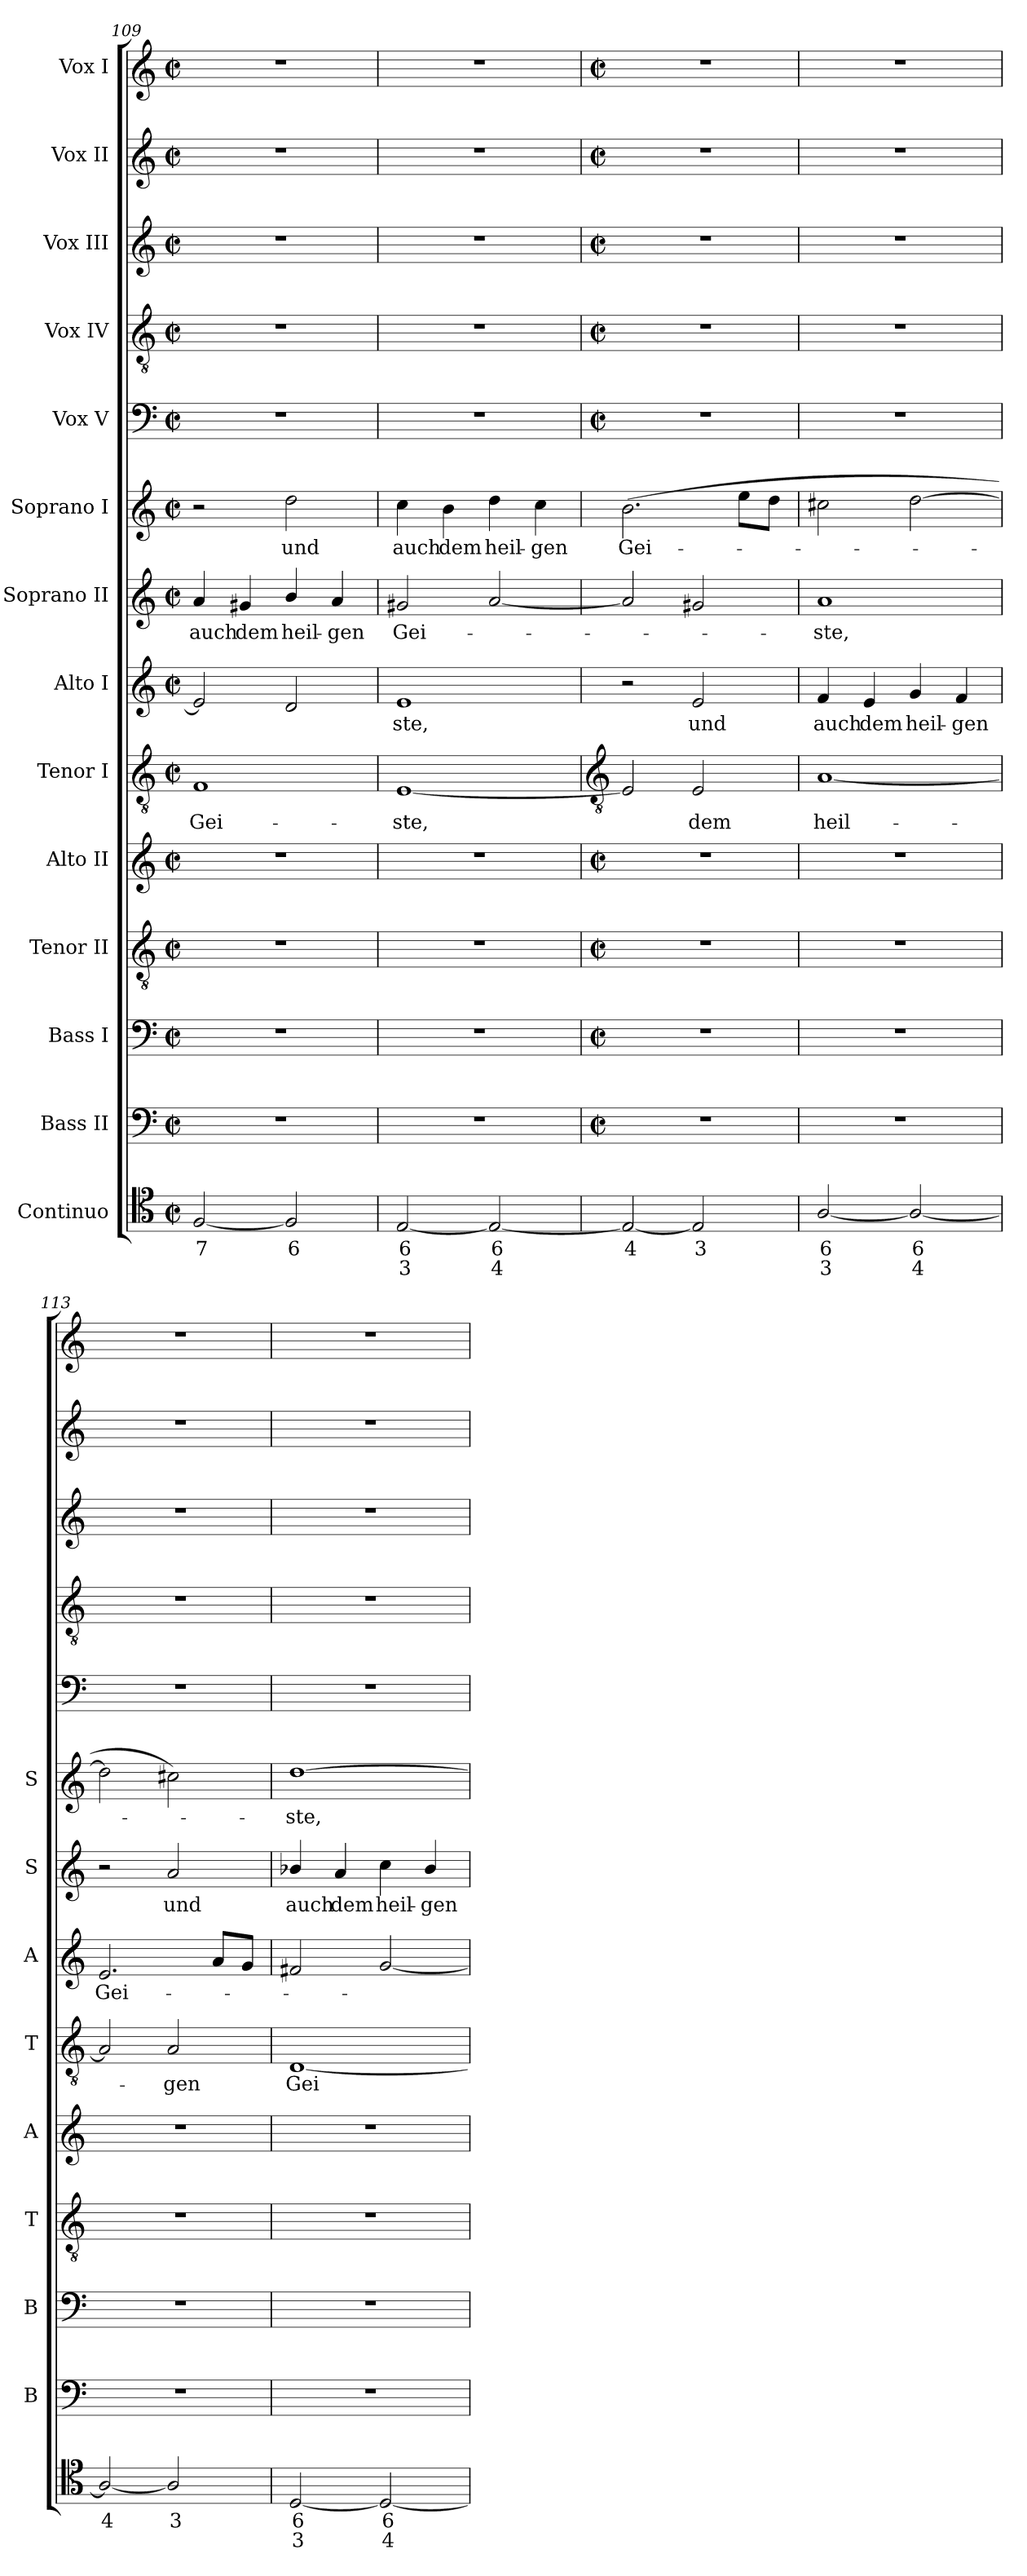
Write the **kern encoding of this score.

**kern	**text	**text	**kern	**kern	**kern	**kern	**kern	**text	**kern	**text	**kern	**text	**kern	**text	**kern	**kern	**kern	**kern	**kern
*part14	*part14	*part14	*part13	*part12	*part11	*part10	*part9	*part9	*part8	*part8	*part7	*part7	*part6	*part6	*part5	*part4	*part3	*part2	*part1
*staff14	*staff14	*staff14	*staff13	*staff12	*staff11	*staff10	*staff9	*staff9	*staff8	*staff8	*staff7	*staff7	*staff6	*staff6	*staff5	*staff4	*staff3	*staff2	*staff1
*I"Continuo	*	*	*I"Bass II	*I"Bass I	*I"Tenor II	*I"Alto II	*I"Tenor I	*	*I"Alto I	*	*I"Soprano II	*	*I"Soprano I	*	*I"Vox V	*I"Vox IV	*I"Vox III	*I"Vox II	*I"Vox I
*	*	*	*I'B	*I'B	*I'T	*I'A	*I'T	*	*I'A	*	*I'S	*	*I'S	*	*	*	*	*	*
*clefC4	*	*	*clefF4	*clefF4	*clefGv2	*clefG2	*clefGv2	*	*clefG2	*	*clefG2	*	*clefG2	*	*clefF4	*clefGv2	*clefG2	*clefG2	*clefG2
*k[]	*	*	*k[]	*k[]	*k[]	*k[]	*k[]	*	*k[]	*	*k[]	*	*k[]	*	*k[]	*k[]	*k[]	*k[]	*k[]
*C:	*	*	*C:	*C:	*C:	*C:	*C:	*	*C:	*	*C:	*	*C:	*	*C:	*C:	*C:	*C:	*C:
*M2/2	*	*	*M2/2	*M2/2	*M2/2	*M2/2	*M2/2	*	*M2/2	*	*M2/2	*	*M2/2	*	*M2/2	*M2/2	*M2/2	*M2/2	*M2/2
*met(c|)	*	*	*met(c|)	*met(c|)	*met(c|)	*met(c|)	*met(c|)	*	*met(c|)	*	*met(c|)	*	*met(c|)	*	*met(c|)	*met(c|)	*met(c|)	*met(c|)	*met(c|)
=109	=109	=109	=109	=109	=109	=109	=109	=109	=109	=109	=109	=109	=109	=109	=109	=109	=109	=109	=109
!	!LO:LY:b	!	!	!	!	!	!	!LO:LY:b	!	!	!	!LO:LY:b	!	!	!	!	!	!	!
[2F	7	.	1r	1r	1r	1r	1F	Gei-	2e]	.	4a	auch	2r	.	1r	1r	1r	1r	1r
!	!	!	!	!	!	!	!	!	!	!	!	!LO:LY:b	!	!	!	!	!	!	!
.	.	.	.	.	.	.	.	.	.	.	4g#X	dem	.	.	.	.	.	.	.
!	!LO:LY:b	!	!	!	!	!	!	!	!	!	!	!LO:LY:b	!	!LO:LY:b	!	!	!	!	!
2F]	6	.	.	.	.	.	.	.	2d	.	4b/	heil-	2dd	und	.	.	.	.	.
!	!	!	!	!	!	!	!	!	!	!	!	!LO:LY:b	!	!	!	!	!	!	!
.	.	.	.	.	.	.	.	.	.	.	4a	-gen	.	.	.	.	.	.	.
=110	=110	=110	=110	=110	=110	=110	=110	=110	=110	=110	=110	=110	=110	=110	=110	=110	=110	=110	=110
!	!LO:LY:b	!LO:LY:b	!	!	!	!	!	!LO:LY:b	!	!LO:LY:b	!	!LO:LY:b	!	!LO:LY:b	!	!	!	!	!
[2E	6	3	1r	1r	1r	1r	[1E	-ste,	1e	ste,	2g#X	Gei-	4cc	auch	1r	1r	1r	1r	1r
!	!	!	!	!	!	!	!	!	!	!	!	!	!	!LO:LY:b	!	!	!	!	!
.	.	.	.	.	.	.	.	.	.	.	.	.	4b	dem	.	.	.	.	.
!	!LO:LY:b	!LO:LY:b	!	!	!	!	!	!	!	!	!	!	!	!LO:LY:b	!	!	!	!	!
2E_	6	4	.	.	.	.	.	.	.	.	[2a	.	4dd	heil-	.	.	.	.	.
!	!	!	!	!	!	!	!	!	!	!	!	!	!	!LO:LY:b	!	!	!	!	!
.	.	.	.	.	.	.	.	.	.	.	.	.	4cc	-gen	.	.	.	.	.
!!LO:LB:g=z
=111	=111	=111	=111	=111	=111	=111	=111	=111	=111	=111	=111	=111	=111	=111	=111	=111	=111	=111	=111
*	*	*	*	*	*	*	*clefGv2	*	*	*	*	*	*	*	*	*	*	*	*
*	*	*	*M2/2	*M2/2	*M2/2	*M2/2	*	*	*	*	*	*	*	*	*M2/2	*M2/2	*M2/2	*M2/2	*M2/2
*	*	*	*met(c|)	*met(c|)	*met(c|)	*met(c|)	*	*	*	*	*	*	*	*	*met(c|)	*met(c|)	*met(c|)	*met(c|)	*met(c|)
!	!LO:LY:b	!	!	!	!	!	!	!	!	!	!	!	!	!LO:LY:b	!	!	!	!	!
2E_	4	.	1r	1r	1r	1r	2E]	.	2r	.	2a]	.	(>2.b	Gei-	1r	1r	1r	1r	1r
!	!LO:LY:b	!	!	!	!	!	!	!LO:LY:b	!	!LO:LY:b	!	!	!	!	!	!	!	!	!
2E]	3	.	.	.	.	.	2E	dem	2e	und	2g#X	.	.	.	.	.	.	.	.
.	.	.	.	.	.	.	.	.	.	.	.	.	8eeL	.	.	.	.	.	.
.	.	.	.	.	.	.	.	.	.	.	.	.	8ddJ	.	.	.	.	.	.
=112	=112	=112	=112	=112	=112	=112	=112	=112	=112	=112	=112	=112	=112	=112	=112	=112	=112	=112	=112
!	!LO:LY:b	!LO:LY:b	!	!	!	!	!	!LO:LY:b	!	!LO:LY:b	!	!LO:LY:b	!	!	!	!	!	!	!
[2A/	6	3	1r	1r	1r	1r	[1A	heil-	4f	auch	1a	ste,	2cc#X	.	1r	1r	1r	1r	1r
!	!	!	!	!	!	!	!	!	!	!LO:LY:b	!	!	!	!	!	!	!	!	!
.	.	.	.	.	.	.	.	.	4e	dem	.	.	.	.	.	.	.	.	.
!	!LO:LY:b	!LO:LY:b	!	!	!	!	!	!	!	!LO:LY:b	!	!	!	!	!	!	!	!	!
2A/_	6	4	.	.	.	.	.	.	4g	heil-	.	.	[2dd	.	.	.	.	.	.
!	!	!	!	!	!	!	!	!	!	!LO:LY:b	!	!	!	!	!	!	!	!	!
.	.	.	.	.	.	.	.	.	4f	-gen	.	.	.	.	.	.	.	.	.
=113	=113	=113	=113	=113	=113	=113	=113	=113	=113	=113	=113	=113	=113	=113	=113	=113	=113	=113	=113
!	!LO:LY:b	!	!	!	!	!	!	!	!	!LO:LY:b	!	!	!	!	!	!	!	!	!
2A/_	4	.	1r	1r	1r	1r	2A]	.	2.e	Gei-	2r	.	2dd]	.	1r	1r	1r	1r	1r
!	!LO:LY:b	!	!	!	!	!	!	!LO:LY:b	!	!	!	!LO:LY:b	!	!	!	!	!	!	!
2A/]	3	.	.	.	.	.	2A	gen	.	.	2a	und	2cc#X)	.	.	.	.	.	.
.	.	.	.	.	.	.	.	.	8aL	.	.	.	.	.	.	.	.	.	.
.	.	.	.	.	.	.	.	.	8gJ	.	.	.	.	.	.	.	.	.	.
=114	=114	=114	=114	=114	=114	=114	=114	=114	=114	=114	=114	=114	=114	=114	=114	=114	=114	=114	=114
!	!LO:LY:b	!LO:LY:b	!	!	!	!	!	!LO:LY:b	!	!	!	!LO:LY:b	!	!LO:LY:b	!	!	!	!	!
[2D	6	3	1r	1r	1r	1r	[1D	Gei-	2f#X	.	4b-X/	auch	[1dd	ste,	1r	1r	1r	1r	1r
!	!	!	!	!	!	!	!	!	!	!	!	!LO:LY:b	!	!	!	!	!	!	!
.	.	.	.	.	.	.	.	.	.	.	4a	dem	.	.	.	.	.	.	.
!	!LO:LY:b	!LO:LY:b	!	!	!	!	!	!	!	!	!	!LO:LY:b	!	!	!	!	!	!	!
2D_	6	4	.	.	.	.	.	.	[2g	.	4cc	heil-	.	.	.	.	.	.	.
!	!	!	!	!	!	!	!	!	!	!	!	!LO:LY:b	!	!	!	!	!	!	!
.	.	.	.	.	.	.	.	.	.	.	4b-/	-gen	.	.	.	.	.	.	.
=	=	=	=	=	=	=	=	=	=	=	=	=	=	=	=	=	=	=	=
*-	*-	*-	*-	*-	*-	*-	*-	*-	*-	*-	*-	*-	*-	*-	*-	*-	*-	*-	*-
